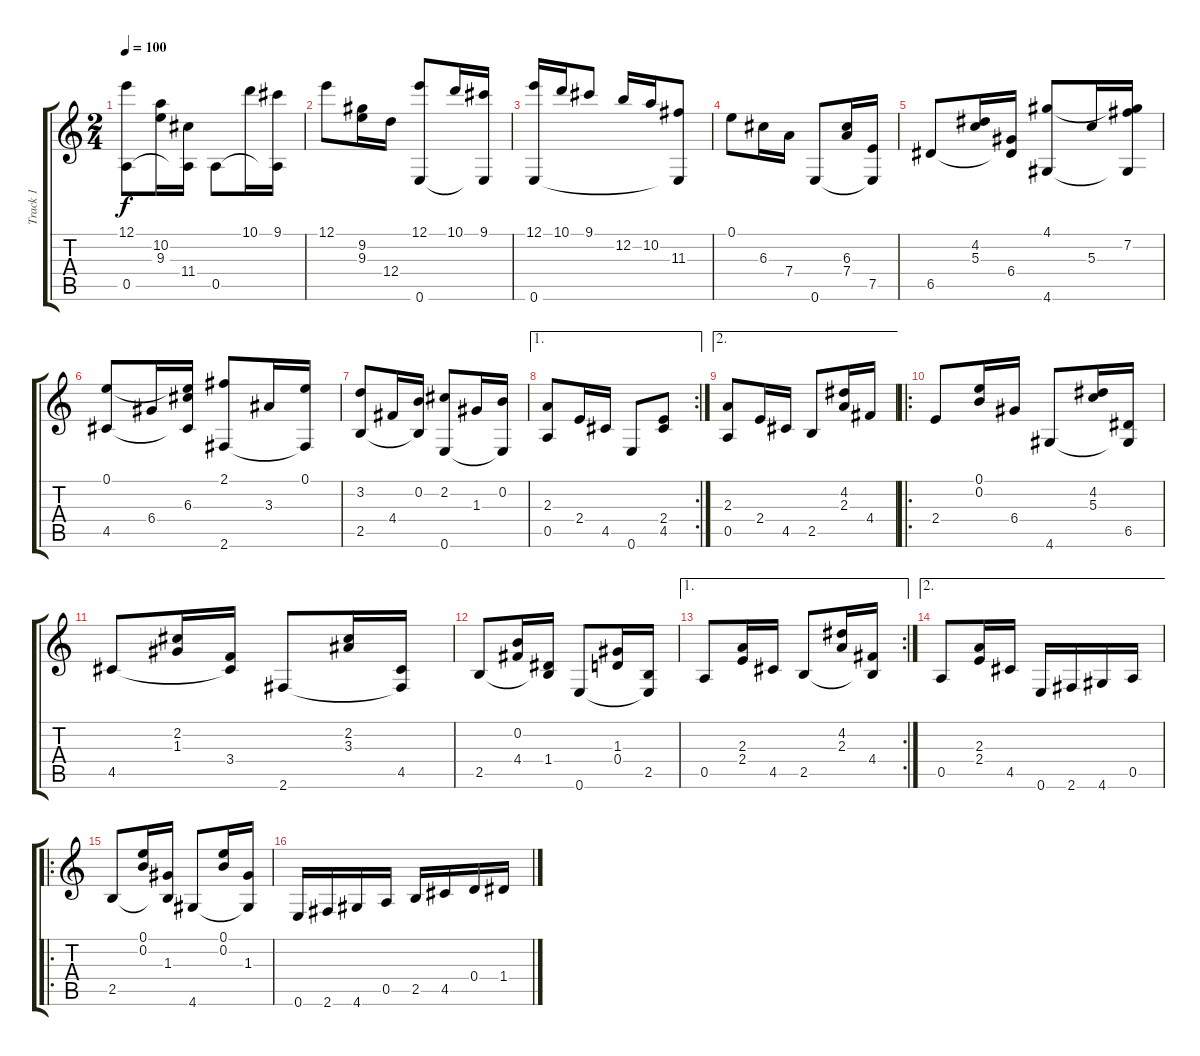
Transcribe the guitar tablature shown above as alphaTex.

\track ("Track 1" "Track 1") {instrument acousticguitarnylon}
\staff {score tabs}
\tuning (E4 B3 G3 D3 A2 E2) {hide}
\ts (2 4)
\tempo 100
\clef g2
\ks c
(12.1 0.5).8{dy f} (10.2 9.3).16 (11.4 0.5{t}).16 0.5.8 10.1.16 (9.1 0.5{t}).16 |
12.1.8 (9.2 9.3).16 12.4.16 (12.1 0.6).8 10.1.16 (9.1 0.6{t}).16 |
(12.1 0.6).16 10.1.16 9.1.8 12.2.16 10.2.16 (11.3 0.6{t}).8 |
0.1.8 6.3.16 7.4.16 0.6.8 (6.3 7.4).16 (7.5 0.6{t}).16 |
6.5.8 (4.2 5.3).16 (6.4 6.5{t}).16 (4.1 4.6).8 5.3.16 (4.1{t} 7.2 4.6{t}).16 |
(0.1 4.5).8 6.4.16 (0.1{t} 6.3 4.5{t}).16 (2.1 2.6).8 3.3.16 (0.1 2.6{t}).16 |
(3.2 2.5).8 4.4.16 (0.2 2.5{t}).16 (2.2 0.6).8 1.3.16 (0.2 0.6{t}).16 |
\ae 1
\rc 2
(2.3 0.5).8 2.4.16 4.5.16 0.6.8 (2.4 4.5).8 |
\ae 2
(2.3 0.5).8 2.4.16 4.5.16 2.5.8 (4.2 2.3).16 4.4.16 |
\ro
2.4.8 (0.1 0.2).16 6.4.16 4.6.8 (4.2 5.3).16 (6.5 4.6{t}).16 |
4.5.8 (2.2 1.3).16 (3.4 4.5{t}).16 2.6.8 (2.2 3.3).16 (4.5 2.6{t}).16 |
2.5.8 (0.2 4.4).16 (1.4 2.5{t}).16 0.6.8 (1.3 0.4).16 (2.5 0.6{t}).16 |
\ae 1
\rc 2
0.5.8 (2.3 2.4).16 4.5.16 2.5.8 (4.2 2.3).16 (4.4 2.5{t}).16 |
\ae 2
0.5.8 (2.3 2.4).16 4.5.16 0.6.16 2.6.16 4.6.16 0.5.16 |
\ro
2.5.8 (0.1 0.2).16 (1.3 2.5{t}).16 4.6.8 (0.1 0.2).16 (1.3 4.6{t}).16 |
0.6.16 2.6.16 4.6.16 0.5.16 2.5.16 4.5.16 0.4.16 1.4.16
